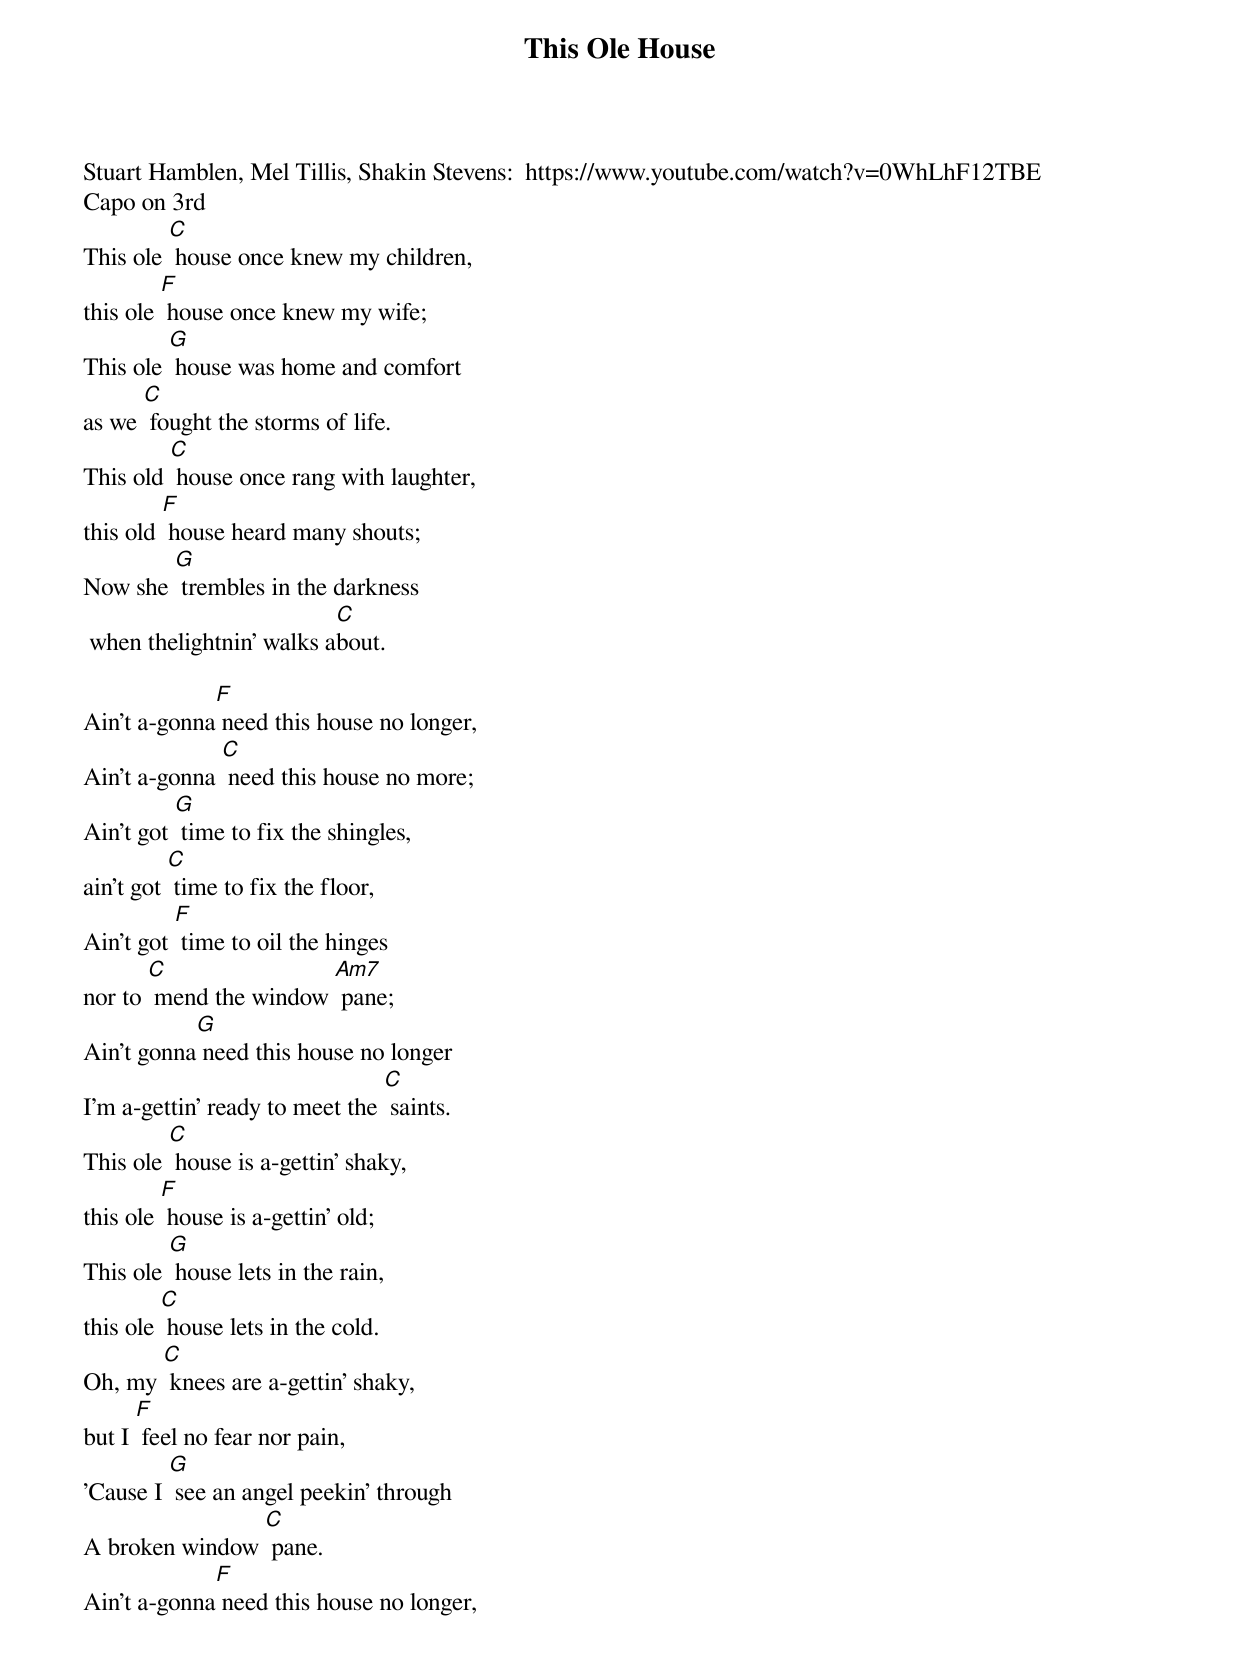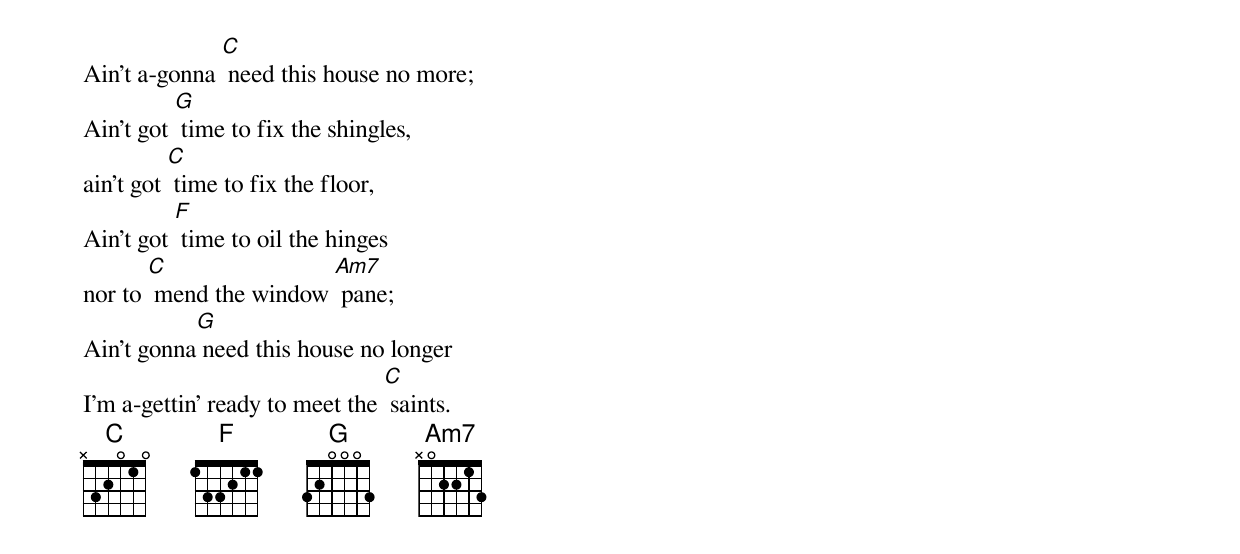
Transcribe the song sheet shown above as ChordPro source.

{t: This Ole House }
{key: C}
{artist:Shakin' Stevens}
Stuart Hamblen, Mel Tillis, Shakin Stevens:  https://www.youtube.com/watch?v=0WhLhF12TBE
Capo on 3rd
{c: }
This ole [C] house once knew my children,
this ole [F] house once knew my wife;
This ole [G] house was home and comfort
as we [C] fought the storms of life.
This old [C] house once rang with laughter,
this old [F] house heard many shouts;
Now she [G] trembles in the darkness
 when thelightnin' walks a[C]bout.
{c: }

Ain't a-gonna[F] need this house no longer,
Ain't a-gonna [C] need this house no more;
Ain't got [G] time to fix the shingles,
ain't got [C] time to fix the floor,
Ain't got [F] time to oil the hinges
nor to [C] mend the window [Am7] pane;
Ain't gonna[G] need this house no longer
I'm a-gettin' ready to meet the [C] saints.
{c: }
This ole [C] house is a-gettin' shaky,
this ole [F] house is a-gettin' old;
This ole [G] house lets in the rain,
this ole [C] house lets in the cold.
Oh, my [C] knees are a-gettin' shaky,
but I [F] feel no fear nor pain,
'Cause I [G] see an angel peekin' through
A broken window [C] pane.
{c: }
Ain't a-gonna[F] need this house no longer,
Ain't a-gonna [C] need this house no more;
Ain't got [G] time to fix the shingles,
ain't got [C] time to fix the floor,
Ain't got [F] time to oil the hinges
nor to [C] mend the window [Am7] pane;
Ain't gonna[G] need this house no longer
I'm a-gettin' ready to meet the [C] saints.
